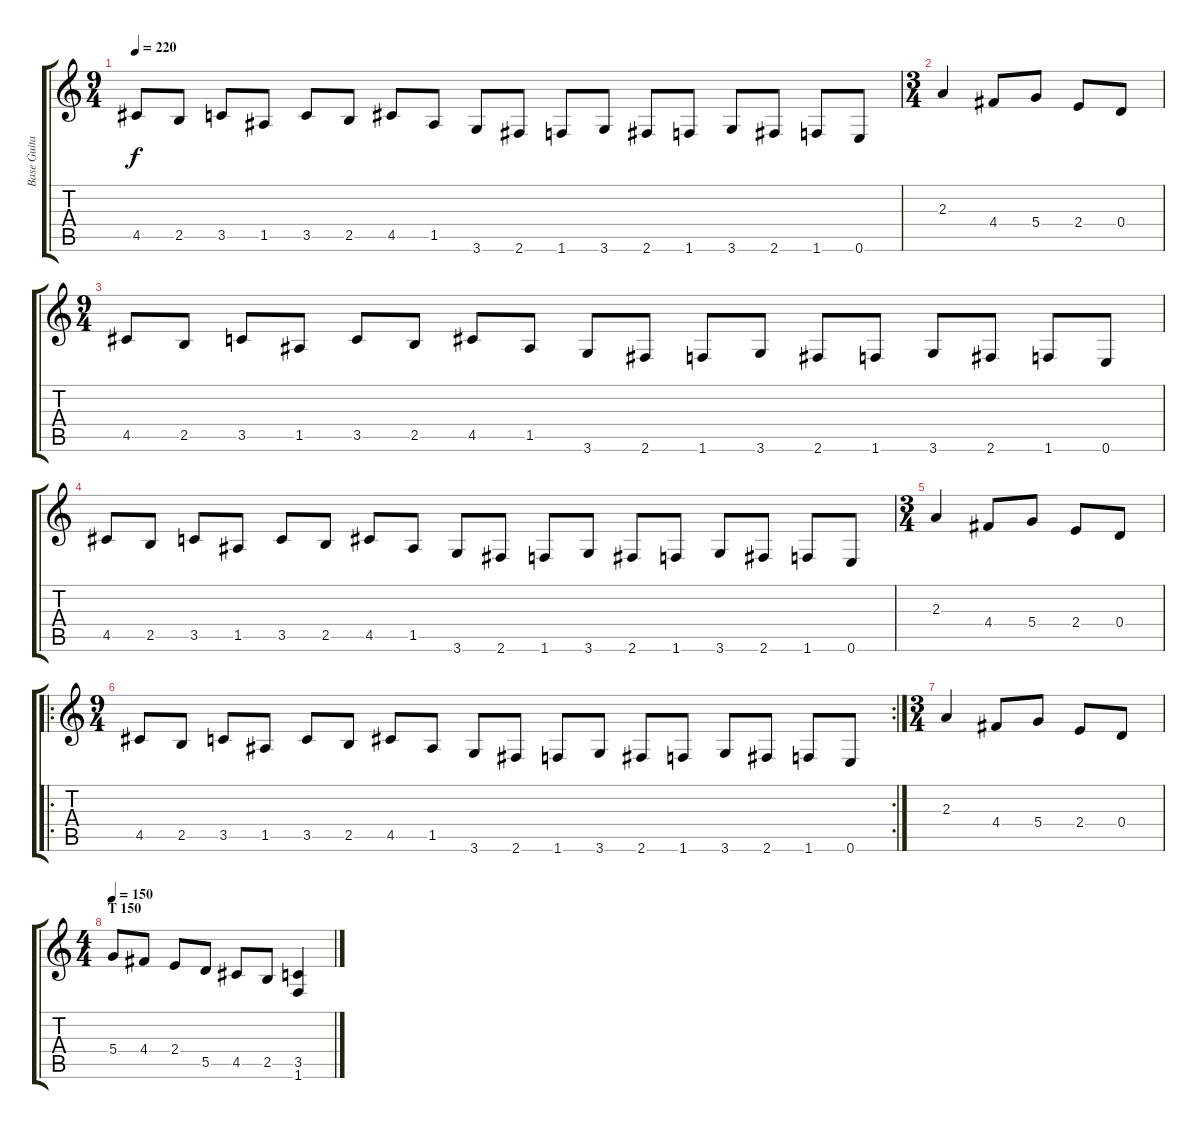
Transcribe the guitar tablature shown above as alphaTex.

\track ("Base Guitar - Leo" "Base Guita") {instrument distortionguitar}
\staff {score tabs}
\tuning (E4 B3 G3 D3 A2 E2) {hide}
\ts (9 4)
\tempo 220
\clef g2
\ks c
4.5.8{dy f} 2.5.8 3.5.8 1.5.8 3.5.8 2.5.8 4.5.8 1.5.8 3.6.8 2.6.8 1.6.8 3.6.8 2.6.8 1.6.8 3.6.8 2.6.8 1.6.8 0.6.8 |
\ts (3 4)
2.3.4 4.4.8 5.4.8 2.4.8 0.4.8 |
\ts (9 4)
4.5.8 2.5.8 3.5.8 1.5.8 3.5.8 2.5.8 4.5.8 1.5.8 3.6.8 2.6.8 1.6.8 3.6.8 2.6.8 1.6.8 3.6.8 2.6.8 1.6.8 0.6.8 |
4.5.8 2.5.8 3.5.8 1.5.8 3.5.8 2.5.8 4.5.8 1.5.8 3.6.8 2.6.8 1.6.8 3.6.8 2.6.8 1.6.8 3.6.8 2.6.8 1.6.8 0.6.8 |
\ts (3 4)
2.3.4 4.4.8 5.4.8 2.4.8 0.4.8 |
\ro
\rc 2
\ts (9 4)
4.5.8 2.5.8 3.5.8 1.5.8 3.5.8 2.5.8 4.5.8 1.5.8 3.6.8 2.6.8 1.6.8 3.6.8 2.6.8 1.6.8 3.6.8 2.6.8 1.6.8 0.6.8 |
\ts (3 4)
2.3.4 4.4.8 5.4.8 2.4.8 0.4.8 |
\ts (4 4)
\section ("" "T 150")
\tempo 150
5.4.8 4.4.8 2.4.8 5.5.8 4.5.8 2.5.8 (3.5 1.6).4
